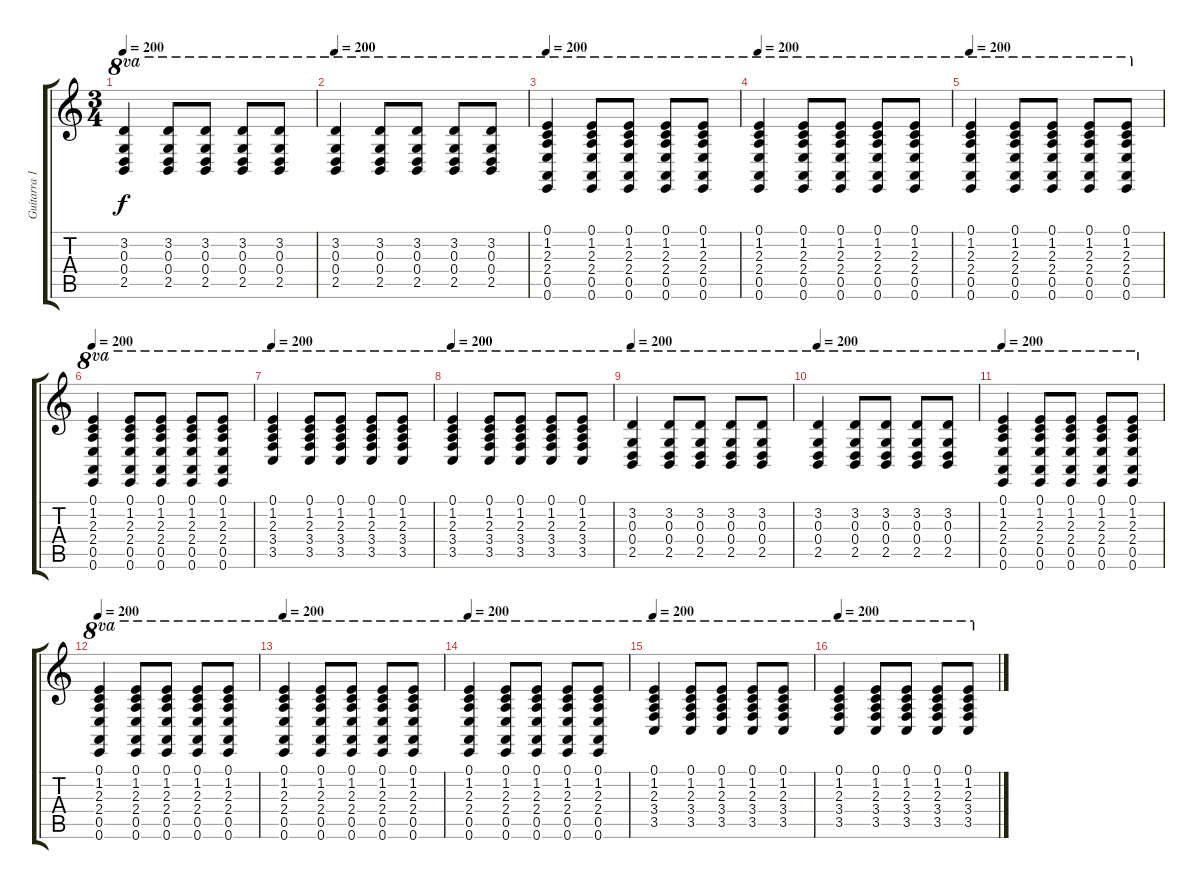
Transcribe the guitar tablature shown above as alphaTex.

\track ("Guitarra 1" "Guitarra 1") {instrument acousticguitarsteel}
\staff {score tabs}
\tuning (E4 B3 G3 D3 A2 E2) {hide}
\ts (3 4)
\tempo 200
\clef g2
\ks c
(3.2 0.3 0.4 2.5).4{ot 8va dy f} (3.2 0.3 0.4 2.5).8{ot 8va} (3.2 0.3 0.4 2.5).8{ot 8va} (3.2 0.3 0.4 2.5).8{ot 8va} (3.2 0.3 0.4 2.5).8{ot 8va} |
\tempo 200
(3.2 0.3 0.4 2.5).4{ot 8va} (3.2 0.3 0.4 2.5).8{ot 8va} (3.2 0.3 0.4 2.5).8{ot 8va} (3.2 0.3 0.4 2.5).8{ot 8va} (3.2 0.3 0.4 2.5).8{ot 8va} |
\tempo 200
(0.1 1.2 2.3 2.4 0.5 0.6).4{ot 8va} (0.1 1.2 2.3 2.4 0.5 0.6).8{ot 8va} (0.1 1.2 2.3 2.4 0.5 0.6).8{ot 8va} (0.1 1.2 2.3 2.4 0.5 0.6).8{ot 8va} (0.1 1.2 2.3 2.4 0.5 0.6).8{ot 8va} |
\tempo 200
(0.1 1.2 2.3 2.4 0.5 0.6).4{ot 8va} (0.1 1.2 2.3 2.4 0.5 0.6).8{ot 8va} (0.1 1.2 2.3 2.4 0.5 0.6).8{ot 8va} (0.1 1.2 2.3 2.4 0.5 0.6).8{ot 8va} (0.1 1.2 2.3 2.4 0.5 0.6).8{ot 8va} |
\tempo 200
(0.1 1.2 2.3 2.4 0.5 0.6).4{ot 8va} (0.1 1.2 2.3 2.4 0.5 0.6).8{ot 8va} (0.1 1.2 2.3 2.4 0.5 0.6).8{ot 8va} (0.1 1.2 2.3 2.4 0.5 0.6).8{ot 8va} (0.1 1.2 2.3 2.4 0.5 0.6).8{ot 8va} |
\tempo 200
(0.1 1.2 2.3 2.4 0.5 0.6).4{ot 8va} (0.1 1.2 2.3 2.4 0.5 0.6).8{ot 8va} (0.1 1.2 2.3 2.4 0.5 0.6).8{ot 8va} (0.1 1.2 2.3 2.4 0.5 0.6).8{ot 8va} (0.1 1.2 2.3 2.4 0.5 0.6).8{ot 8va} |
\tempo 200
(0.1 1.2 2.3 3.4 3.5).4{ot 8va} (0.1 1.2 2.3 3.4 3.5).8{ot 8va} (0.1 1.2 2.3 3.4 3.5).8{ot 8va} (0.1 1.2 2.3 3.4 3.5).8{ot 8va} (0.1 1.2 2.3 3.4 3.5).8{ot 8va} |
\tempo 200
(0.1 1.2 2.3 3.4 3.5).4{ot 8va} (0.1 1.2 2.3 3.4 3.5).8{ot 8va} (0.1 1.2 2.3 3.4 3.5).8{ot 8va} (0.1 1.2 2.3 3.4 3.5).8{ot 8va} (0.1 1.2 2.3 3.4 3.5).8{ot 8va} |
\tempo 200
(3.2 0.3 0.4 2.5).4{ot 8va} (3.2 0.3 0.4 2.5).8{ot 8va} (3.2 0.3 0.4 2.5).8{ot 8va} (3.2 0.3 0.4 2.5).8{ot 8va} (3.2 0.3 0.4 2.5).8{ot 8va} |
\tempo 200
(3.2 0.3 0.4 2.5).4{ot 8va} (3.2 0.3 0.4 2.5).8{ot 8va} (3.2 0.3 0.4 2.5).8{ot 8va} (3.2 0.3 0.4 2.5).8{ot 8va} (3.2 0.3 0.4 2.5).8{ot 8va} |
\tempo 200
(0.1 1.2 2.3 2.4 0.5 0.6).4{ot 8va} (0.1 1.2 2.3 2.4 0.5 0.6).8{ot 8va} (0.1 1.2 2.3 2.4 0.5 0.6).8{ot 8va} (0.1 1.2 2.3 2.4 0.5 0.6).8{ot 8va} (0.1 1.2 2.3 2.4 0.5 0.6).8{ot 8va} |
\tempo 200
(0.1 1.2 2.3 2.4 0.5 0.6).4{ot 8va} (0.1 1.2 2.3 2.4 0.5 0.6).8{ot 8va} (0.1 1.2 2.3 2.4 0.5 0.6).8{ot 8va} (0.1 1.2 2.3 2.4 0.5 0.6).8{ot 8va} (0.1 1.2 2.3 2.4 0.5 0.6).8{ot 8va} |
\tempo 200
(0.1 1.2 2.3 2.4 0.5 0.6).4{ot 8va} (0.1 1.2 2.3 2.4 0.5 0.6).8{ot 8va} (0.1 1.2 2.3 2.4 0.5 0.6).8{ot 8va} (0.1 1.2 2.3 2.4 0.5 0.6).8{ot 8va} (0.1 1.2 2.3 2.4 0.5 0.6).8{ot 8va} |
\tempo 200
(0.1 1.2 2.3 2.4 0.5 0.6).4{ot 8va} (0.1 1.2 2.3 2.4 0.5 0.6).8{ot 8va} (0.1 1.2 2.3 2.4 0.5 0.6).8{ot 8va} (0.1 1.2 2.3 2.4 0.5 0.6).8{ot 8va} (0.1 1.2 2.3 2.4 0.5 0.6).8{ot 8va} |
\tempo 200
(0.1 1.2 2.3 3.4 3.5).4{ot 8va} (0.1 1.2 2.3 3.4 3.5).8{ot 8va} (0.1 1.2 2.3 3.4 3.5).8{ot 8va} (0.1 1.2 2.3 3.4 3.5).8{ot 8va} (0.1 1.2 2.3 3.4 3.5).8{ot 8va} |
\tempo 200
(0.1 1.2 2.3 3.4 3.5).4{ot 8va} (0.1 1.2 2.3 3.4 3.5).8{ot 8va} (0.1 1.2 2.3 3.4 3.5).8{ot 8va} (0.1 1.2 2.3 3.4 3.5).8{ot 8va} (0.1 1.2 2.3 3.4 3.5).8{ot 8va}
